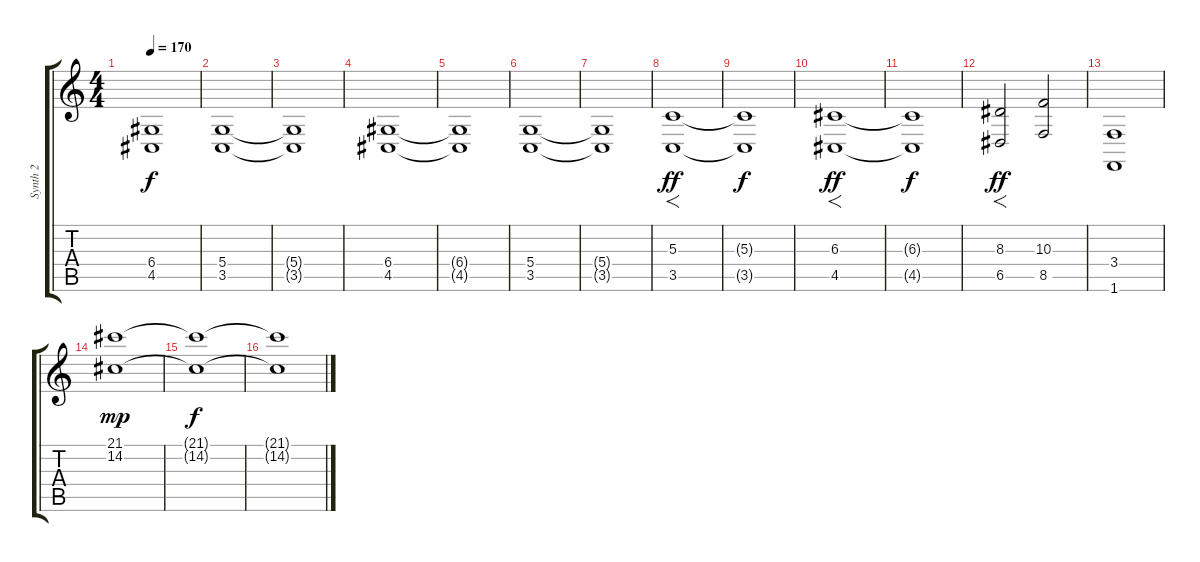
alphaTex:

\track ("Synth 2" "Synth 2") {instrument stringensemble1}
\staff {score tabs}
\tuning (E4 B3 G3 D3 A2 E2) {hide}
\ts (4 4)
\tempo 170
\clef g2
\ks c
(6.4{t} 4.5{t}).1{dy f} |
(5.4 3.5).1 |
(5.4{t} 3.5{t}).1 |
(6.4 4.5).1 |
(6.4{t} 4.5{t}).1 |
(5.4 3.5).1 |
(5.4{t} 3.5{t}).1 |
(5.3 3.5).1{f dy ff} |
(5.3{t} 3.5{t}).1{dy f} |
(6.3 4.5).1{f dy ff} |
(6.3{t} 4.5{t}).1{dy f} |
(8.3 6.5).2{f dy ff} (10.3 8.5).2 |
(3.4 1.6).1 |
(21.1 14.2).1{dy mp} |
(21.1{t} 14.2{t}).1{dy f} |
(21.1{t} 14.2{t}).1
